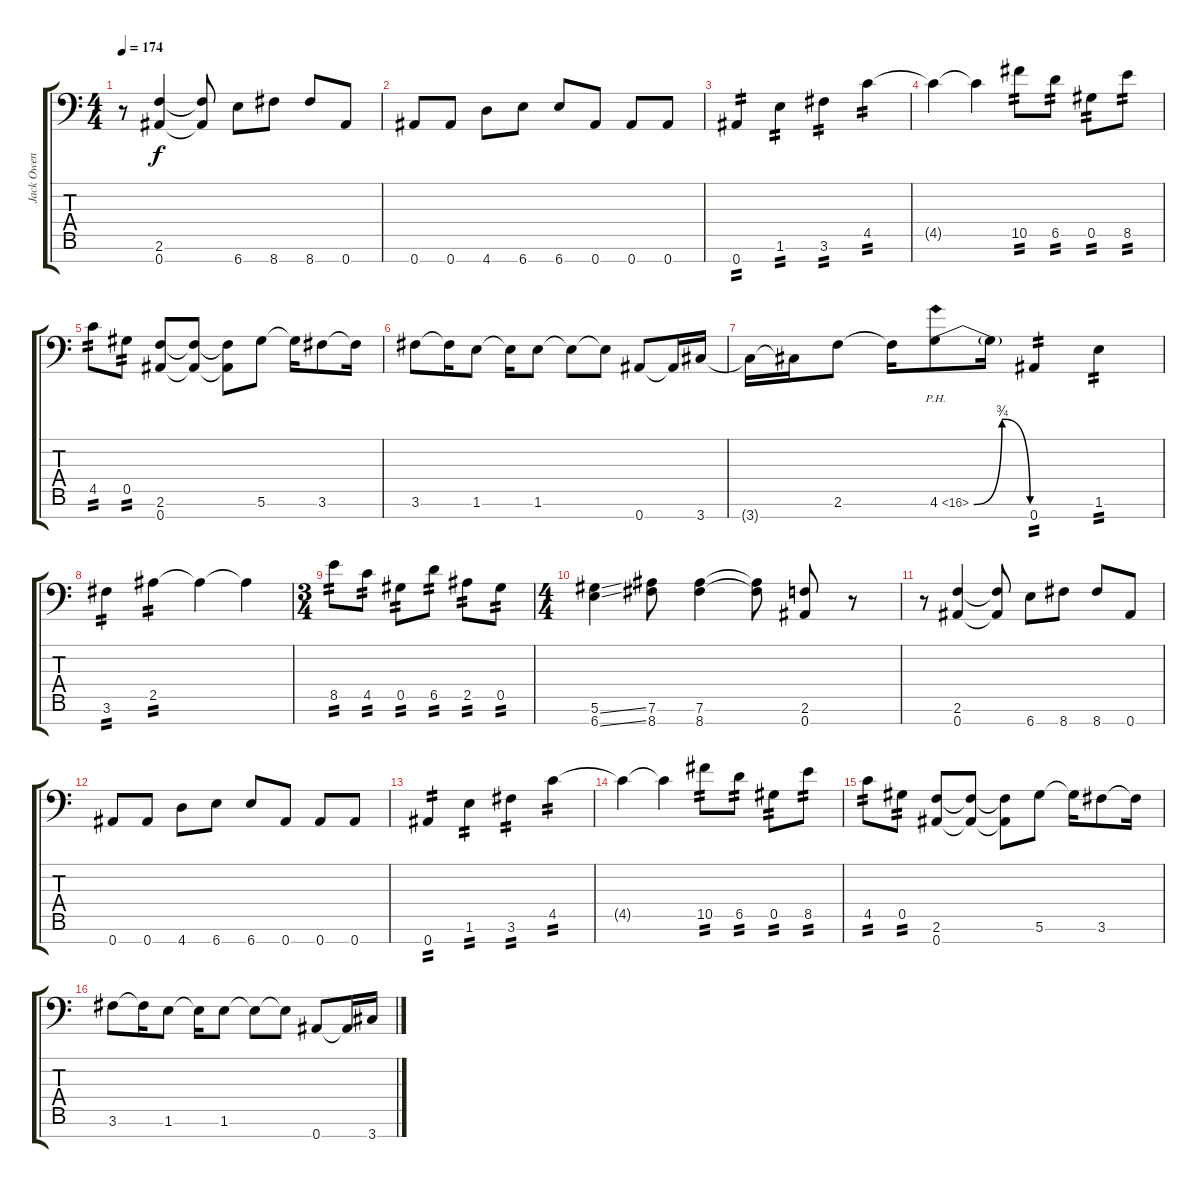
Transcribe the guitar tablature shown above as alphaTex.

\track ("Jack Owen" "Jack Owen") {instrument overdrivenguitar}
\staff {score tabs}
\tuning (Eb4 Bb3 Gb3 Db3 Ab2 Eb2 Bb1) {hide}
\ts (4 4)
\tempo 174
\clef f4
\ks c
r.8{dy f} (2.6 0.7).4 (2.6{t} 0.7{t}).8 6.7.8 8.7.8 8.7.8 0.7.8 |
0.7.8 0.7.8 4.7.8 6.7.8 6.7.8 0.7.8 0.7.8 0.7.8 |
0.7.4{tp 2} 1.6.4{tp 2} 3.6.4{tp 2} 4.5.4{tp 2} |
4.5{t}.4 4.5{t}.4 10.5.8{tp 2} 6.5.8{tp 2} 0.5.8{tp 2} 8.5.8{tp 2} |
4.5.8{tp 2} 0.5.8{tp 2} (2.6 0.7).8 (2.6{t} 0.7{t}).8 (2.6{t} 0.7{t}).8 5.6.8 5.6{t}.16 3.6.8 3.6{t}.16 |
3.6.8 3.6{t}.16 1.6.8 1.6{t}.16 1.6.8 1.6{t}.8 1.6{t}.8 0.7.8 0.7{t}.16 3.7.16 |
3.7{t}.16 3.7{t}.16 2.6.8 2.6{t}.16 4.6{be (bendrelease 0 0 30 3 30 3 60 0) ph 12}.8 4.6{t}.16 0.7.4{tp 2} 1.6.4{tp 2} |
3.6.4{tp 2} 2.5.4{tp 2} 2.5{t}.4 2.5{t}.4 |
\ts (3 4)
8.5.8{tp 2} 4.5.8{tp 2} 0.5.8{tp 2} 6.5.8{tp 2} 2.5.8{tp 2} 0.5.8{tp 2} |
\ts (4 4)
(5.6{ss} 6.7{ss}).4 (7.6 8.7).8 (7.6 8.7).4 (7.6{t} 8.7{t}).8 (2.6 0.7).8 r.8 |
r.8 (2.6 0.7).4 (2.6{t} 0.7{t}).8 6.7.8 8.7.8 8.7.8 0.7.8 |
0.7.8 0.7.8 4.7.8 6.7.8 6.7.8 0.7.8 0.7.8 0.7.8 |
0.7.4{tp 2} 1.6.4{tp 2} 3.6.4{tp 2} 4.5.4{tp 2} |
4.5{t}.4 4.5{t}.4 10.5.8{tp 2} 6.5.8{tp 2} 0.5.8{tp 2} 8.5.8{tp 2} |
4.5.8{tp 2} 0.5.8{tp 2} (2.6 0.7).8 (2.6{t} 0.7{t}).8 (2.6{t} 0.7{t}).8 5.6.8 5.6{t}.16 3.6.8 3.6{t}.16 |
3.6.8 3.6{t}.16 1.6.8 1.6{t}.16 1.6.8 1.6{t}.8 1.6{t}.8 0.7.8 0.7{t}.16 3.7.16
